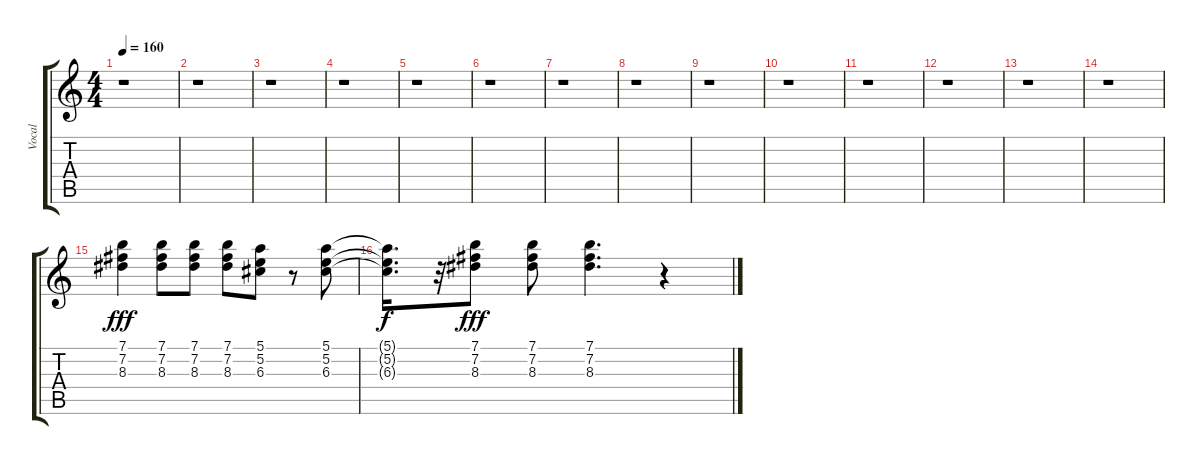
\track ("Vocal" "Vocal") {instrument distortionguitar}
\staff {score tabs}
\tuning (E4 B3 G3 D3 A2 E2) {hide}
\ts (4 4)
\tempo 160
\clef g2
\ks c
r.1{dy f} |
r.1 |
r.1 |
r.1 |
r.1 |
r.1 |
r.1 |
r.1 |
r.1 |
r.1 |
r.1 |
r.1 |
r.1 |
r.1 |
(7.1 7.2 8.3).4{dy fff} (7.1 7.2 8.3).8 (7.1 7.2 8.3).8 (7.1 7.2 8.3).8 (5.1 5.2 6.3).8 r.8 (5.1 5.2 6.3).8 |
(5.1{t} 5.2{t} 6.3{t}).16{d dy f} r.32 (7.1 7.2 8.3).8{dy fff} (7.1 7.2 8.3).8 (7.1 7.2 8.3).4{d} r.4
